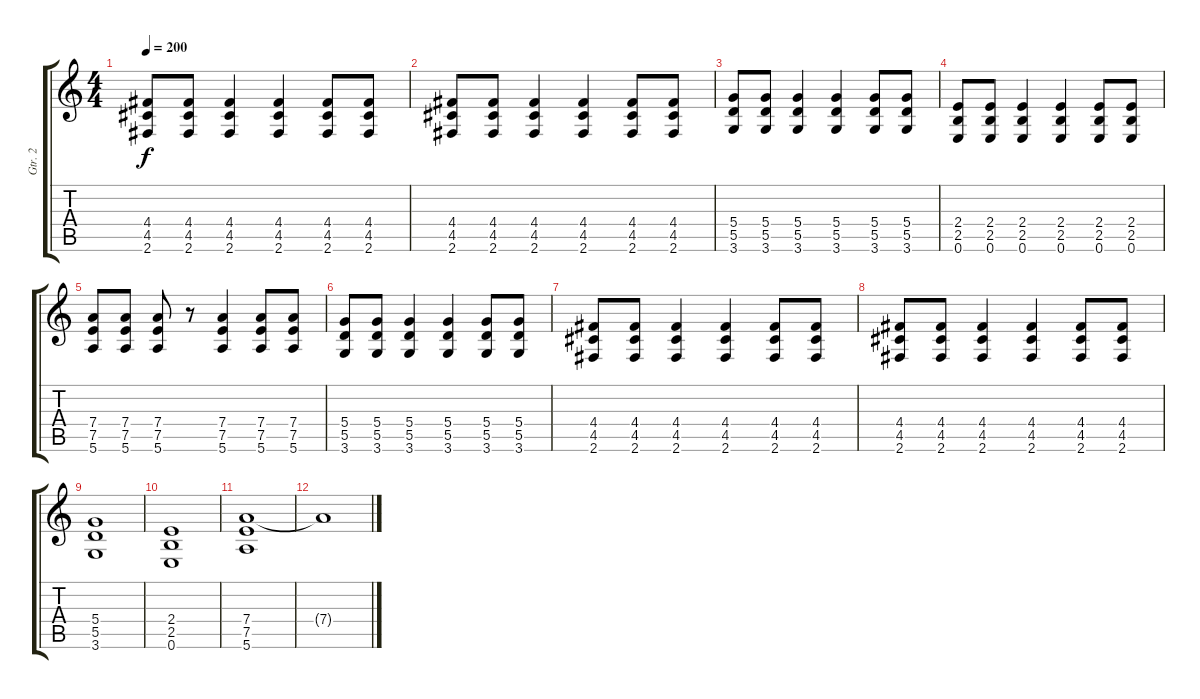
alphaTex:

\track ("Gtr. 2" "Gtr. 2") {instrument distortionguitar}
\staff {score tabs}
\tuning (E4 B3 G3 D3 A2 E2) {hide}
\ts (4 4)
\tempo 200
\clef g2
\ks c
(4.4 4.5 2.6).8{dy f} (4.4 4.5 2.6).8 (4.4 4.5 2.6).4 (4.4 4.5 2.6).4 (4.4 4.5 2.6).8 (4.4 4.5 2.6).8 |
(4.4 4.5 2.6).8 (4.4 4.5 2.6).8 (4.4 4.5 2.6).4 (4.4 4.5 2.6).4 (4.4 4.5 2.6).8 (4.4 4.5 2.6).8 |
(5.4 5.5 3.6).8 (5.4 5.5 3.6).8 (5.4 5.5 3.6).4 (5.4 5.5 3.6).4 (5.4 5.5 3.6).8 (5.4 5.5 3.6).8 |
(2.4 2.5 0.6).8 (2.4 2.5 0.6).8 (2.4 2.5 0.6).4 (2.4 2.5 0.6).4 (2.4 2.5 0.6).8 (2.4 2.5 0.6).8 |
(7.4 7.5 5.6).8 (7.4 7.5 5.6).8 (7.4 7.5 5.6).8 r.8 (7.4 7.5 5.6).4 (7.4 7.5 5.6).8 (7.4 7.5 5.6).8 |
(5.4 5.5 3.6).8 (5.4 5.5 3.6).8 (5.4 5.5 3.6).4 (5.4 5.5 3.6).4 (5.4 5.5 3.6).8 (5.4 5.5 3.6).8 |
(4.4 4.5 2.6).8 (4.4 4.5 2.6).8 (4.4 4.5 2.6).4 (4.4 4.5 2.6).4 (4.4 4.5 2.6).8 (4.4 4.5 2.6).8 |
(4.4 4.5 2.6).8 (4.4 4.5 2.6).8 (4.4 4.5 2.6).4 (4.4 4.5 2.6).4 (4.4 4.5 2.6).8 (4.4 4.5 2.6).8 |
(5.4 5.5 3.6).1 |
(2.4 2.5 0.6).1 |
(7.4 7.5 5.6).1 |
7.4{t}.1
